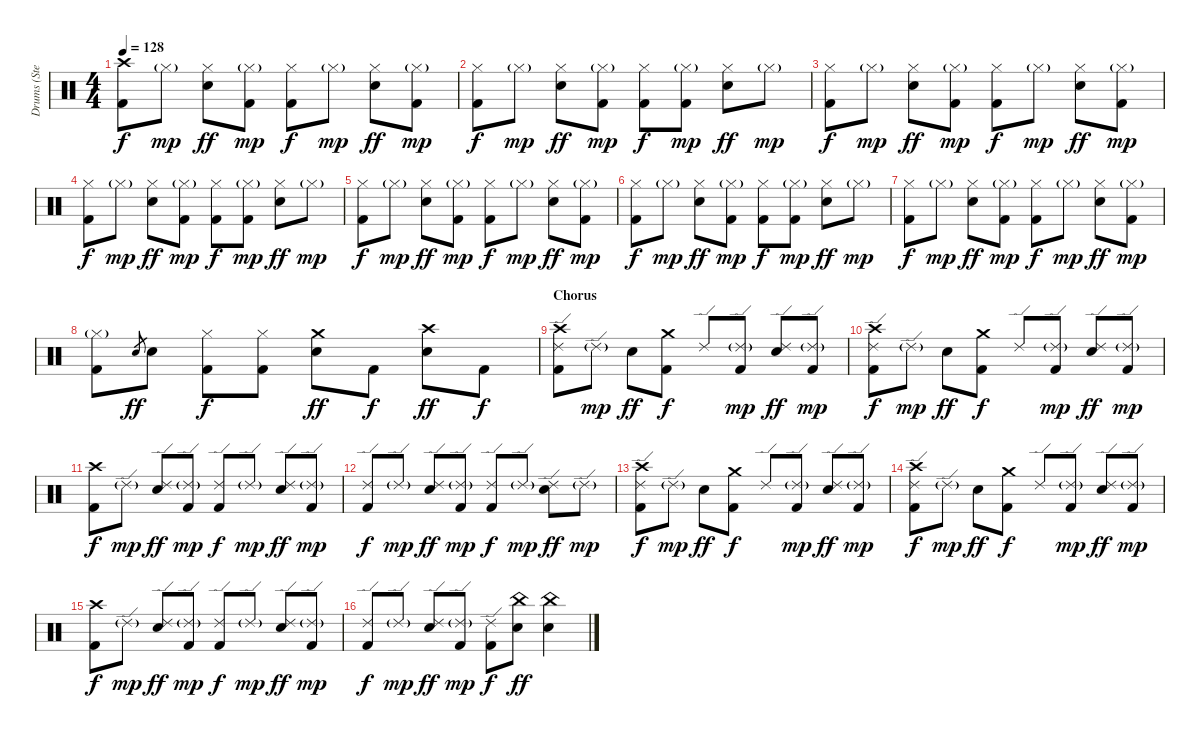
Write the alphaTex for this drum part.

\track ("Drums (Steven)" "Drums (Ste") {instrument percussion}
\staff {score}
\articulation defaults
\ts (4 4)
\tempo 128
\clef neutral
\ks c
("Crash high (hit)" "Kick (hit) 2").8{dy f} "Hi-Hat (closed)"{g}.8{dy mp} ("Hi-Hat (closed)" "Snare (hit) 2").8{dy ff} ("Hi-Hat (closed)"{g} "Kick (hit) 2").8{dy mp} ("Hi-Hat (closed)" "Kick (hit) 2").8{dy f} "Hi-Hat (closed)"{g}.8{dy mp} ("Hi-Hat (closed)" "Snare (hit) 2").8{dy ff} ("Hi-Hat (closed)"{g} "Kick (hit) 2").8{dy mp} |
("Hi-Hat (closed)" "Kick (hit) 2").8{dy f} "Hi-Hat (closed)"{g}.8{dy mp} ("Hi-Hat (closed)" "Snare (hit) 2").8{dy ff} ("Hi-Hat (closed)"{g} "Kick (hit) 2").8{dy mp} ("Hi-Hat (closed)" "Kick (hit) 2").8{dy f} ("Hi-Hat (closed)"{g} "Kick (hit) 2").8{dy mp} ("Hi-Hat (closed)" "Snare (hit) 2").8{dy ff} "Hi-Hat (closed)"{g}.8{dy mp} |
("Hi-Hat (closed)" "Kick (hit) 2").8{dy f} "Hi-Hat (closed)"{g}.8{dy mp} ("Hi-Hat (closed)" "Snare (hit) 2").8{dy ff} ("Hi-Hat (closed)"{g} "Kick (hit) 2").8{dy mp} ("Hi-Hat (closed)" "Kick (hit) 2").8{dy f} "Hi-Hat (closed)"{g}.8{dy mp} ("Hi-Hat (closed)" "Snare (hit) 2").8{dy ff} ("Hi-Hat (closed)"{g} "Kick (hit) 2").8{dy mp} |
("Hi-Hat (closed)" "Kick (hit) 2").8{dy f} "Hi-Hat (closed)"{g}.8{dy mp} ("Hi-Hat (closed)" "Snare (hit) 2").8{dy ff} ("Hi-Hat (closed)"{g} "Kick (hit) 2").8{dy mp} ("Hi-Hat (closed)" "Kick (hit) 2").8{dy f} ("Hi-Hat (closed)"{g} "Kick (hit) 2").8{dy mp} ("Hi-Hat (closed)" "Snare (hit) 2").8{dy ff} "Hi-Hat (closed)"{g}.8{dy mp} |
("Hi-Hat (closed)" "Kick (hit) 2").8{dy f} "Hi-Hat (closed)"{g}.8{dy mp} ("Hi-Hat (closed)" "Snare (hit) 2").8{dy ff} ("Hi-Hat (closed)"{g} "Kick (hit) 2").8{dy mp} ("Hi-Hat (closed)" "Kick (hit) 2").8{dy f} "Hi-Hat (closed)"{g}.8{dy mp} ("Hi-Hat (closed)" "Snare (hit) 2").8{dy ff} ("Hi-Hat (closed)"{g} "Kick (hit) 2").8{dy mp} |
("Hi-Hat (closed)" "Kick (hit) 2").8{dy f} "Hi-Hat (closed)"{g}.8{dy mp} ("Hi-Hat (closed)" "Snare (hit) 2").8{dy ff} ("Hi-Hat (closed)"{g} "Kick (hit) 2").8{dy mp} ("Hi-Hat (closed)" "Kick (hit) 2").8{dy f} ("Hi-Hat (closed)"{g} "Kick (hit) 2").8{dy mp} ("Hi-Hat (closed)" "Snare (hit) 2").8{dy ff} "Hi-Hat (closed)"{g}.8{dy mp} |
("Hi-Hat (closed)" "Kick (hit) 2").8{dy f} "Hi-Hat (closed)"{g}.8{dy mp} ("Hi-Hat (closed)" "Snare (hit) 2").8{dy ff} ("Hi-Hat (closed)"{g} "Kick (hit) 2").8{dy mp} ("Hi-Hat (closed)" "Kick (hit) 2").8{dy f} "Hi-Hat (closed)"{g}.8{dy mp} ("Hi-Hat (closed)" "Snare (hit) 2").8{dy ff} ("Hi-Hat (closed)"{g} "Kick (hit) 2").8{dy mp} |
("Hi-Hat (closed)"{g} "Kick (hit) 2").8 "Snare (hit) 2".8{gr dy ff} "Snare (hit) 2".8 ("Hi-Hat (closed)" "Kick (hit) 2").8{dy f} ("Hi-Hat (closed)" "Kick (hit) 2").8 ("Crash medium (hit)" "Snare (hit) 2").8{dy ff} "Kick (hit) 2".8{dy f} ("Crash high (hit)" "Snare (hit) 2").8{dy ff} "Kick (hit) 2".8{dy f} |
\section ("" "Chorus")
("Crash high (hit)" "Ride (edge) 2" "Kick (hit) 2").8 "Ride (edge) 2"{g}.8{dy mp} "Snare (hit) 2".8{dy ff} ("Crash medium (hit)" "Kick (hit) 2").8{dy f} "Ride (edge) 2".8 ("Ride (edge) 2"{g} "Kick (hit) 2").8{dy mp} ("Ride (edge) 2" "Snare (hit) 2").8{dy ff} ("Ride (edge) 2"{g} "Kick (hit) 2").8{dy mp} |
("Crash high (hit)" "Ride (edge) 2" "Kick (hit) 2").8{dy f} "Ride (edge) 2"{g}.8{dy mp} "Snare (hit) 2".8{dy ff} ("Crash medium (hit)" "Kick (hit) 2").8{dy f} "Ride (edge) 2".8 ("Ride (edge) 2"{g} "Kick (hit) 2").8{dy mp} ("Ride (edge) 2" "Snare (hit) 2").8{dy ff} ("Ride (edge) 2"{g} "Kick (hit) 2").8{dy mp} |
("Crash high (hit)" "Kick (hit) 2").8{dy f} "Ride (edge) 2"{g}.8{dy mp} ("Ride (edge) 2" "Snare (hit) 2").8{dy ff} ("Ride (edge) 2"{g} "Kick (hit) 2").8{dy mp} ("Ride (edge) 2" "Kick (hit) 2").8{dy f} "Ride (edge) 2"{g}.8{dy mp} ("Ride (edge) 2" "Snare (hit) 2").8{dy ff} ("Ride (edge) 2"{g} "Kick (hit) 2").8{dy mp} |
("Ride (edge) 2" "Kick (hit) 2").8{dy f} "Ride (edge) 2"{g}.8{dy mp} ("Ride (edge) 2" "Snare (hit) 2").8{dy ff} ("Ride (edge) 2"{g} "Kick (hit) 2").8{dy mp} ("Ride (edge) 2" "Kick (hit) 2").8{dy f} "Ride (edge) 2"{g}.8{dy mp} ("Ride (edge) 2" "Snare (hit) 2").8{dy ff} "Ride (edge) 2"{g}.8{dy mp} |
("Crash high (hit)" "Ride (edge) 2" "Kick (hit) 2").8{dy f} "Ride (edge) 2"{g}.8{dy mp} "Snare (hit) 2".8{dy ff} ("Crash medium (hit)" "Kick (hit) 2").8{dy f} "Ride (edge) 2".8 ("Ride (edge) 2"{g} "Kick (hit) 2").8{dy mp} ("Ride (edge) 2" "Snare (hit) 2").8{dy ff} ("Ride (edge) 2"{g} "Kick (hit) 2").8{dy mp} |
("Crash high (hit)" "Ride (edge) 2" "Kick (hit) 2").8{dy f} "Ride (edge) 2"{g}.8{dy mp} "Snare (hit) 2".8{dy ff} ("Crash medium (hit)" "Kick (hit) 2").8{dy f} "Ride (edge) 2".8 ("Ride (edge) 2"{g} "Kick (hit) 2").8{dy mp} ("Ride (edge) 2" "Snare (hit) 2").8{dy ff} ("Ride (edge) 2"{g} "Kick (hit) 2").8{dy mp} |
("Crash high (hit)" "Kick (hit) 2").8{dy f} "Ride (edge) 2"{g}.8{dy mp} ("Ride (edge) 2" "Snare (hit) 2").8{dy ff} ("Ride (edge) 2"{g} "Kick (hit) 2").8{dy mp} ("Ride (edge) 2" "Kick (hit) 2").8{dy f} "Ride (edge) 2"{g}.8{dy mp} ("Ride (edge) 2" "Snare (hit) 2").8{dy ff} ("Ride (edge) 2"{g} "Kick (hit) 2").8{dy mp} |
("Ride (edge) 2" "Kick (hit) 2").8{dy f} "Ride (edge) 2"{g}.8{dy mp} ("Ride (edge) 2" "Snare (hit) 2").8{dy ff} ("Ride (edge) 2"{g} "Kick (hit) 2").8{dy mp} ("Ride (edge) 2" "Kick (hit) 2").8{dy f} ("China (hit)" "Snare (hit) 2").8{dy ff} ("China (hit)" "Snare (hit) 2").4
